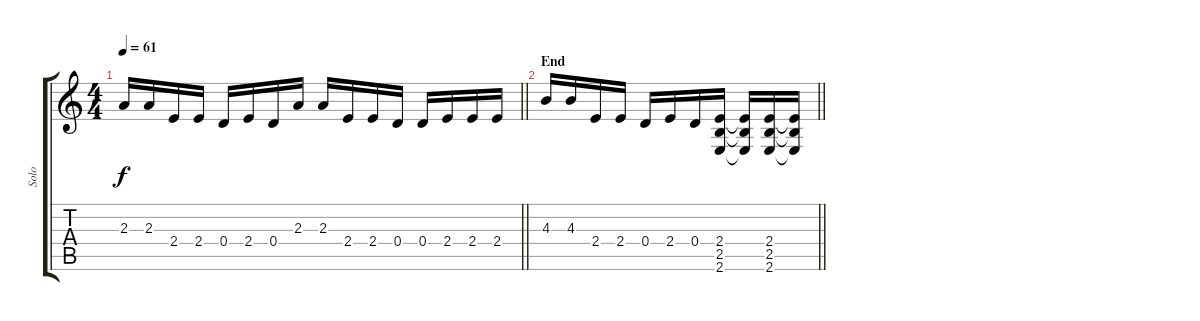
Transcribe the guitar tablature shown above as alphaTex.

\track ("Solo" "Solo") {instrument overdrivenguitar}
\staff {score tabs}
\tuning (E4 B3 G3 D3 A2 D2) {hide}
\ts (4 4)
\tempo 61
\clef g2
\barLineRight lightlight
\ks c
2.3.16{dy f} 2.3.16 2.4.16 2.4.16 0.4.16 2.4.16 0.4.16 2.3.16 2.3.16 2.4.16 2.4.16 0.4.16 0.4.16 2.4.16 2.4.16 2.4.16 |
\section ("" "End")
\barLineRight lightlight
4.3.16 4.3.16 2.4.16 2.4.16 0.4.16 2.4.16 0.4.16 (2.4 2.5 2.6).16 (2.4{t} 2.5{t} 2.6{t}).16 (2.4 2.5 2.6).16 (2.4{t} 2.5{t} 2.6{t}).16
